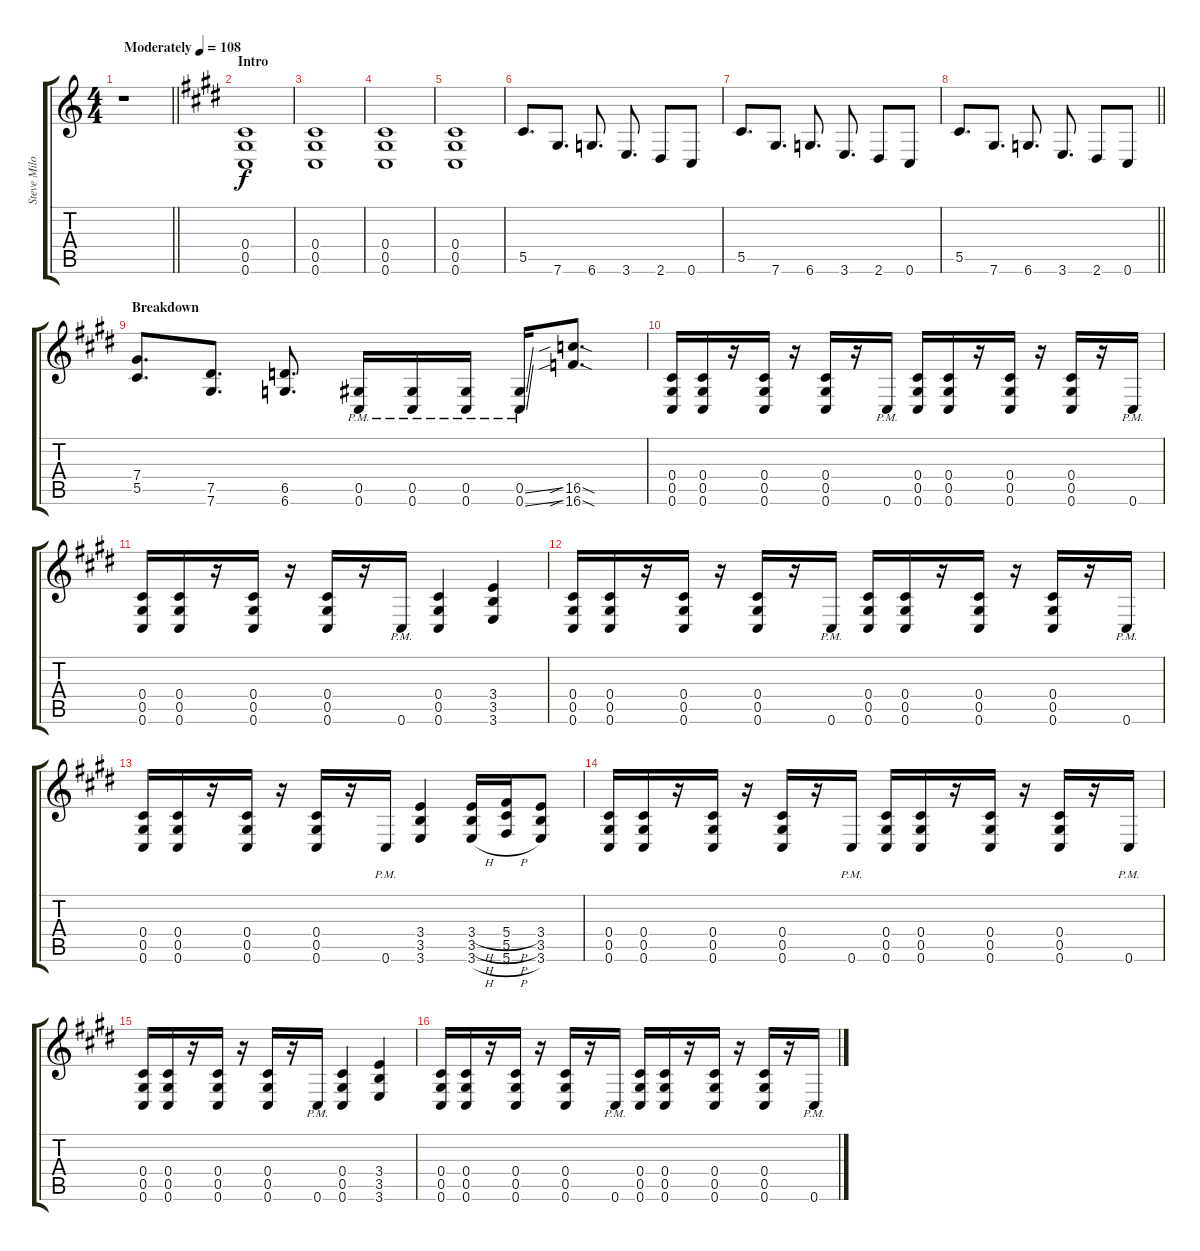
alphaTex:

\track ("Steve Miloszewski" "Steve Milo") {instrument distortionguitar}
\staff {score tabs}
\tuning (Eb4 Bb3 Gb3 Db3 Ab2 Db2) {hide}
\ts (4 4)
\tempo (108 "Moderately")
\clef g2
\barLineRight lightlight
\ks c
r.1{dy f instrument distortionguitar} |
\section ("" "Intro")
\ks c#minor
(0.4 0.5 0.6).1 |
(0.4 0.5 0.6).1 |
(0.4 0.5 0.6).1 |
(0.4 0.5 0.6).1 |
5.5.8{d} 7.6.8{d} 6.6.8{d} 3.6.8{d} 2.6.8 0.6.8 |
5.5.8{d} 7.6.8{d} 6.6.8{d} 3.6.8{d} 2.6.8 0.6.8 |
\barLineRight lightlight
5.5.8{d} 7.6.8{d} 6.6.8{d} 3.6.8{d} 2.6.8 0.6.8 |
\section ("" "Breakdown")
(7.4 5.5).8{d} (7.5 7.6).8{d} (6.5 6.6).8{d} (0.5{pm} 0.6{pm}).16 (0.5{pm} 0.6{pm}).16 (0.5{pm} 0.6{pm}).16 (0.5{ss pm} 0.6{ss pm}).16 (16.5{sib sod} 16.6{sib sod}).8{d} |
(0.4 0.5 0.6).16 (0.4 0.5 0.6).16 r.16 (0.4 0.5 0.6).16 r.16 (0.4 0.5 0.6).16 r.16 0.6{pm}.16 (0.4 0.5 0.6).16 (0.4 0.5 0.6).16 r.16 (0.4 0.5 0.6).16 r.16 (0.4 0.5 0.6).16 r.16 0.6{pm}.16 |
(0.4 0.5 0.6).16 (0.4 0.5 0.6).16 r.16 (0.4 0.5 0.6).16 r.16 (0.4 0.5 0.6).16 r.16 0.6{pm}.16 (0.4 0.5 0.6).4 (3.4 3.5 3.6).4 |
(0.4 0.5 0.6).16 (0.4 0.5 0.6).16 r.16 (0.4 0.5 0.6).16 r.16 (0.4 0.5 0.6).16 r.16 0.6{pm}.16 (0.4 0.5 0.6).16 (0.4 0.5 0.6).16 r.16 (0.4 0.5 0.6).16 r.16 (0.4 0.5 0.6).16 r.16 0.6{pm}.16 |
(0.4 0.5 0.6).16 (0.4 0.5 0.6).16 r.16 (0.4 0.5 0.6).16 r.16 (0.4 0.5 0.6).16 r.16 0.6{pm}.16 (3.4 3.5 3.6).4 (3.4{h} 3.5{h} 3.6{h}).16 (5.4{h} 5.5{h} 5.6{h}).16 (3.4 3.5 3.6).8 |
(0.4 0.5 0.6).16 (0.4 0.5 0.6).16 r.16 (0.4 0.5 0.6).16 r.16 (0.4 0.5 0.6).16 r.16 0.6{pm}.16 (0.4 0.5 0.6).16 (0.4 0.5 0.6).16 r.16 (0.4 0.5 0.6).16 r.16 (0.4 0.5 0.6).16 r.16 0.6{pm}.16 |
(0.4 0.5 0.6).16 (0.4 0.5 0.6).16 r.16 (0.4 0.5 0.6).16 r.16 (0.4 0.5 0.6).16 r.16 0.6{pm}.16 (0.4 0.5 0.6).4 (3.4 3.5 3.6).4 |
(0.4 0.5 0.6).16 (0.4 0.5 0.6).16 r.16 (0.4 0.5 0.6).16 r.16 (0.4 0.5 0.6).16 r.16 0.6{pm}.16 (0.4 0.5 0.6).16 (0.4 0.5 0.6).16 r.16 (0.4 0.5 0.6).16 r.16 (0.4 0.5 0.6).16 r.16 0.6{pm}.16
